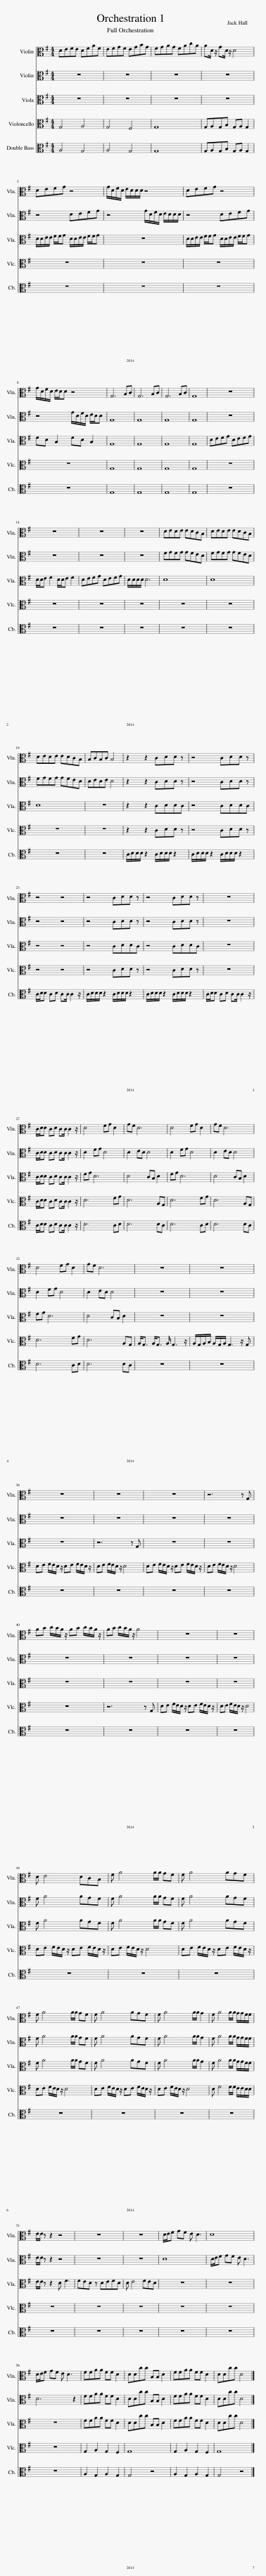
X:1
%%score 1 2 3 4 5
L:1/8
M:4/4
I:linebreak $
K:G
V:1 alto
V:2 alto
V:3 alto
V:4 alto
V:5 alto
V:1
 DEFE DFAF | EFGF EGBG | FGAG FAcA | AD/ z/ GD/ z/ D4 |$ DEFG z4 | %5
 G/D/F/D/ E/D/D/D/ z4 | DEFG z4 |$ G/D/F/D/ E/D/D z4 | G,6 B,C | G,6 B,C | %10
 G,6 B,C | G,8 | z8 |$ z8 | z8 | %15
 z8 | DEDE EDCB, | DEDE EDCB, |$ DEDE EDCB, | B,CB,C B,4 | %20
 z2 z2 CDD z | z4 CDD z |$ z4 z4 | z4 CDD z | z4 CDD z | %25
 z8 |$ C/D/D CD CC/ C2 z/ | D4 FG D2 | GF D6 | D4 FG D2 | %30
 GF D6 |$ D4 FG D2 | GF D6 | z8 | z8 |$ %35
 z8 | z8 | z8 | z6 z G, |$ AB c/B/A/ z/ AB c/B/A/ z/ | %40
 AB c/B/A/ z/ A4 | z8 | z8 |$ D E4 DCB, | F A4 A/A/ GF | %45
 F A4 AGF |$ F A4 A/A/ GF | F A4 AGF | F A4 A/A/ G2 | F A4 A/A/ G/G/F/F/ |$ %50
 E/E/ z z2 z4 | z8 | z8 | D/E/F GF E D3 | D8 |$ %55
 D/E/F GF E D3 | FFAA FF D2 | DDcc B,B, D2 | FFAA FF D2 | DDcc D4 |] %60
V:2
 z8 | z8 | z8 | z8 |$ z4 DEFG | %5
 z4 G/D/F/D/ E/D/D/D/ | z4 DEFG |$ z4 G/D/F/D/ E/D/D | G,8 | G,8 | %10
 G,8 | G,8 | z8 |$ z8 | z8 | %15
 z8 | FGFG GFED | FGFG GFED |$ FGFG GFED | DEDE D4 | %20
 z2 z2 CDD z | z4 CDD z |$ z4 z4 | z4 CDD z | z4 CDD z | %25
 z8 |$ C/D/D CD CC/ C2 z/ | D2 FG D4 | D2 ED D4 | D2 FG D4 | %30
 D2 ED D4 |$ D2 FG D4 | D2 ED D4 | z8 | z8 |$ %35
 z8 | z8 | z8 | z8 |$ z8 | %40
 z8 | z8 | z8 |$ F A4 AGF | F A4 A/A/ GF | %45
 F A4 AGF |$ F A4 A/A/ GF | F A4 AGF | F A4 A/A/ G2 | F A4 A/A/ G/G/F/F/ |$ %50
 E/E/ z z2 z4 | z8 | z8 | D8 | D/E/F GF E D3 |$ %55
 D6 z2 | FFAA FF D2 | DDcc B,B, D2 | FFAA FF D2 | DDcc D4 |] %60
V:3
 z8 | z8 | z8 | z8 |$ D/D/E/E/ F/F/G D/D/E/E/ F/F/G | %5
 z8 | D/D/E/E/ F/F/G D/D/E/E/ F/F/G |$ FD B,2 FD B,2 | G,8 | G,8 | %10
 G,8 | G,8 | DEFG DEFG |$ D/D/E F2 D/D/E F2 | DEFG DEFG | %15
 D/D/D/D/ D6 | D8 | D8 |$ D8 | z8 | %20
 z2 z2 CDDC | z4 CDDC |$ z4 z4 | z4 CDDC | z4 CDDC | %25
 z8 |$ C/D/D CD CC/ C2 z/ | FG D6 | D4 CB, D2 | FG D6 | %30
 D4 CB, D2 |$ FG D6 | D4 CB, D2 | z8 | z8 |$ %35
 z8 | z6 z G, | z8 | z8 |$ z8 | %40
 z8 | z8 | z8 |$ F A4 AGF | F A4 A/A/ GF | %45
 F A4 AGF |$ F A4 A/A/ GF | F A4 AGF | F A4 A/A/ G2 | F A4 A/A/ G/G/F/F/ |$ %50
 E/E/ z z2 D F3 | FED z DEFD | D E4 FED | z8 | z8 |$ %55
 z8 | FFAA FF D2 | DDcc B,B, D2 | FFAA FF D2 | DDcc D4 |] %60
V:4
 G,4 A,4 | G,4 F,4 | G,8 | G,A,G,B, G,A, G,2 |$ z8 | %5
 z8 | z8 |$ z8 | G,8 | G,8 | %10
 G,8 | G,8 | z8 |$ z8 | z8 | %15
 z8 | z8 | z8 |$ z8 | z8 | %20
 z2 z2 CDD z | z4 CDD z |$ z4 z4 | z4 CDD z | z4 CDD z | %25
 z8 |$ C/D/D CD CC/ C2 z/ | D6 FG | D6 A,G, | D6 FG | %30
 D6 A,G, |$ D6 FG | D6 A,G, | A,<G, A,<G, A,/ G,3 z/ | A,/G,/A,/B,/ A,/G,/A,/ G,3 z/ G, |$ %35
 DE F/E/D/ z/ DE F/E/D/ z/ | DE F/E/D/ z/ D4 | DE F/E/D/ z/ DE F/E/D/ z/ | DE F/E/D/ z/ D4 |$ z8 | %40
 z6 z G, | DE F/E/D/ z/ DE F/E/D/ z/ | DE F/E/D/ z/ D4 |$ DE F/E/D/ z/ DE F/E/D/ z/ | DE F/E/D/ z/ D4 | %45
 DE F/E/D/ z/ DE F/E/D/ z/ |$ DE F/E/D/ z/ D4 | DE F/E/D/ z/ DE F/E/D/ z/ | DE F/E/D/ z/ D4 | D F4 F/F/ E/E/D/D/ |$ %50
 z8 | z8 | z8 | z8 | z8 |$ %55
 z8 | G,2 A,2 G,2 F,2 | G,8 | G,2 A,2 G,2 F,2 | G,8 |] %60
V:5
 A,4 G,4 | A,4 G,4 | G,8 | G,A,G,B, G,A, G,2 |$ z8 | %5
 z8 | z8 |$ z8 | G,8 | G,8 | %10
 G,8 | G,8 | z8 |$ z8 | z8 | %15
 z8 | z8 | z8 |$ z8 | z8 | %20
 C/D/D/D/ z2 C/D/D/D/ z2 | C/D/D/D/ z2 C/D/D/D/ z2 |$ C/D/D CD CC/ C2 z/ | C/D/D/D/ z2 C/D/D/D/ z2 | C/D/D/D/ z2 C/D/D/D/ z2 | %25
 C/D/D CD CC/ C2 z/ |$ C/D/D CD CC/ C2 z/ | D6 CD | D6 DC | D6 CD | %30
 D6 DC |$ D6 CD | D6 DC | z8 | z8 |$ %35
 z8 | z8 | z8 | z8 |$ z8 | %40
 z8 | z8 | z8 |$ z8 | z8 | %45
 z8 |$ z8 | z8 | z8 | z8 |$ %50
 z8 | z8 | z8 | z8 | z8 |$ %55
 z8 | A,2 G,2 A,2 G,2 | G,4 z4 | A,2 G,2 A,2 G,2 | G,4 z4 |] %60
